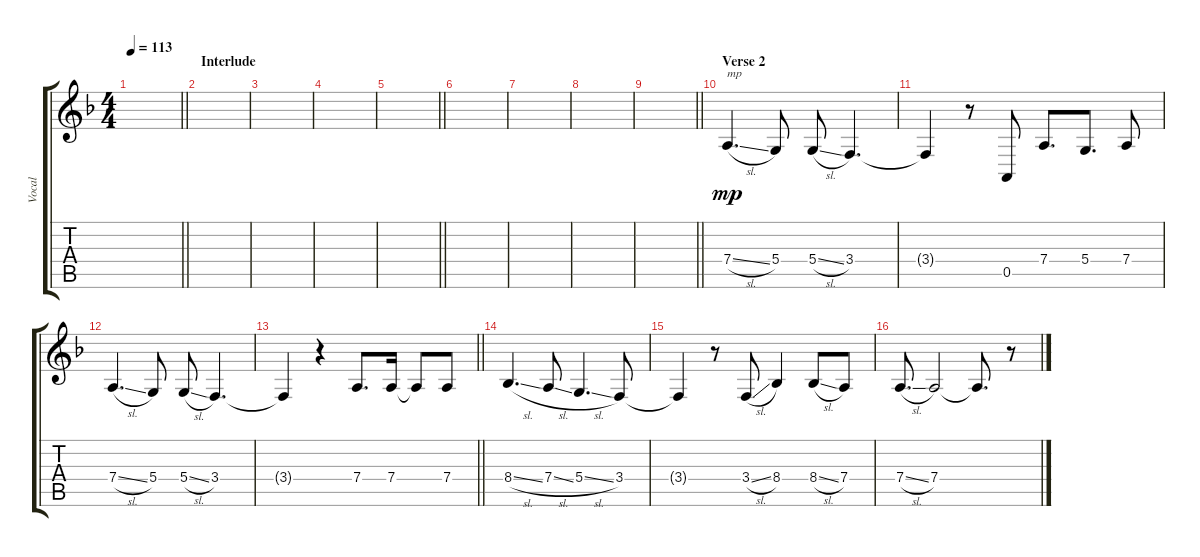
\track ("Vocal" "Vocal") {instrument flute}
\staff {score tabs}
\tuning (E4 B3 G3 D3 A2 E2) {hide}
\ts (4 4)
\tempo 113
\clef g2
\barLineRight lightlight
\ks dminor
|
\section ("" "Interlude")
|
|
|
\barLineRight lightlight
|
\section ("" "")
|
|
|
\barLineRight lightlight
|
\section ("" "Verse 2")
7.4{sl}.4{d txt "mp" dy mp} 5.4.8 5.4{sl}.8 3.4.4{d} |
3.4{t}.4 r.8 0.5.8 7.4.8{d} 5.4.8{d} 7.4.8 |
7.4{sl}.4{d} 5.4.8 5.4{sl}.8 3.4.4{d} |
\barLineRight lightlight
3.4{t}.4 r.4 7.4.8{d} 7.4.16 7.4{t}.8 7.4.8 |
\section ("" "")
8.4{sl}.4{d} 7.4{sl}.8 5.4{sl}.4{d} 3.4.8 |
3.4{t}.4 r.8 3.4{sl}.8 8.4.4 8.4{sl}.8 7.4.8 |
7.4{sl}.8{d} 7.4.2 7.4{t}.8{d} r.8
